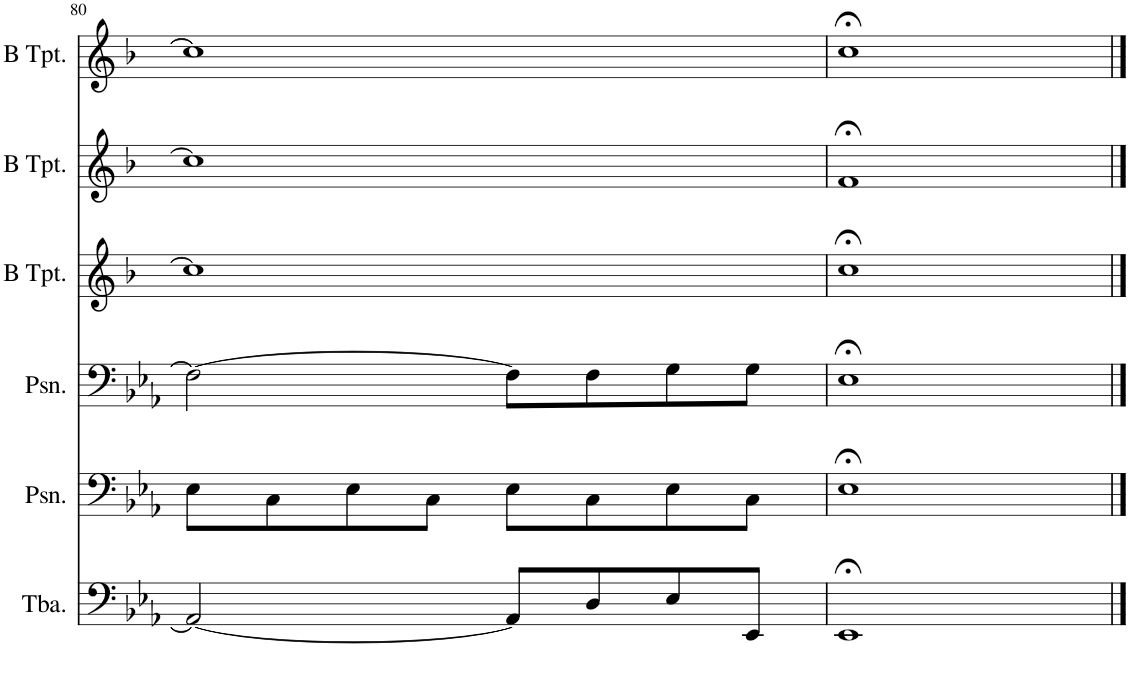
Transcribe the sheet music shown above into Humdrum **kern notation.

**kern	**kern	**kern	**kern	**kern	**kern
*part6	*part5	*part4	*part3	*part2	*part1
*staff6	*staff5	*staff4	*staff3	*staff2	*staff1
*I"Tuba	*I"Posaune	*I"Posaune	*I"Trompete in B	*I"Trompete in B	*I"Trompete in B
*I'Tba.	*I'Psn.	*I'Psn.	*	*	*
!!LO:PB:g=z
*clefF4	*clefF4	*clefF4	*clefG2	*clefG2	*clefG2
*	*	*	*Trd1c2	*Trd1c2	*Trd1c2
*k[b-e-a-]	*k[b-e-a-]	*k[b-e-a-]	*k[b-]	*k[b-]	*k[b-]
*M4/4	*M4/4	*M4/4	*M4/4	*M4/4	*M4/4
=80	=80	=80	=80	=80	=80
2AA-/_	8E-\L	2F\_	1cc]	1cc]	1cc]
.	8C\	.	.	.	.
.	8E-\	.	.	.	.
.	8C\J	.	.	.	.
8AA-/L]	8E-\L	8F\L]	.	.	.
8D/	8C\	8F\	.	.	.
8E-/	8E-\	8G\	.	.	.
8EE-/J	8C\J	8G\J	.	.	.
=81	=81	=81	=81	=81	=81
1EE-;<	1E-;<	1E-;<	1cc;<	1f;<	1cc;<
==	==	==	==	==	==
*-	*-	*-	*-	*-	*-
